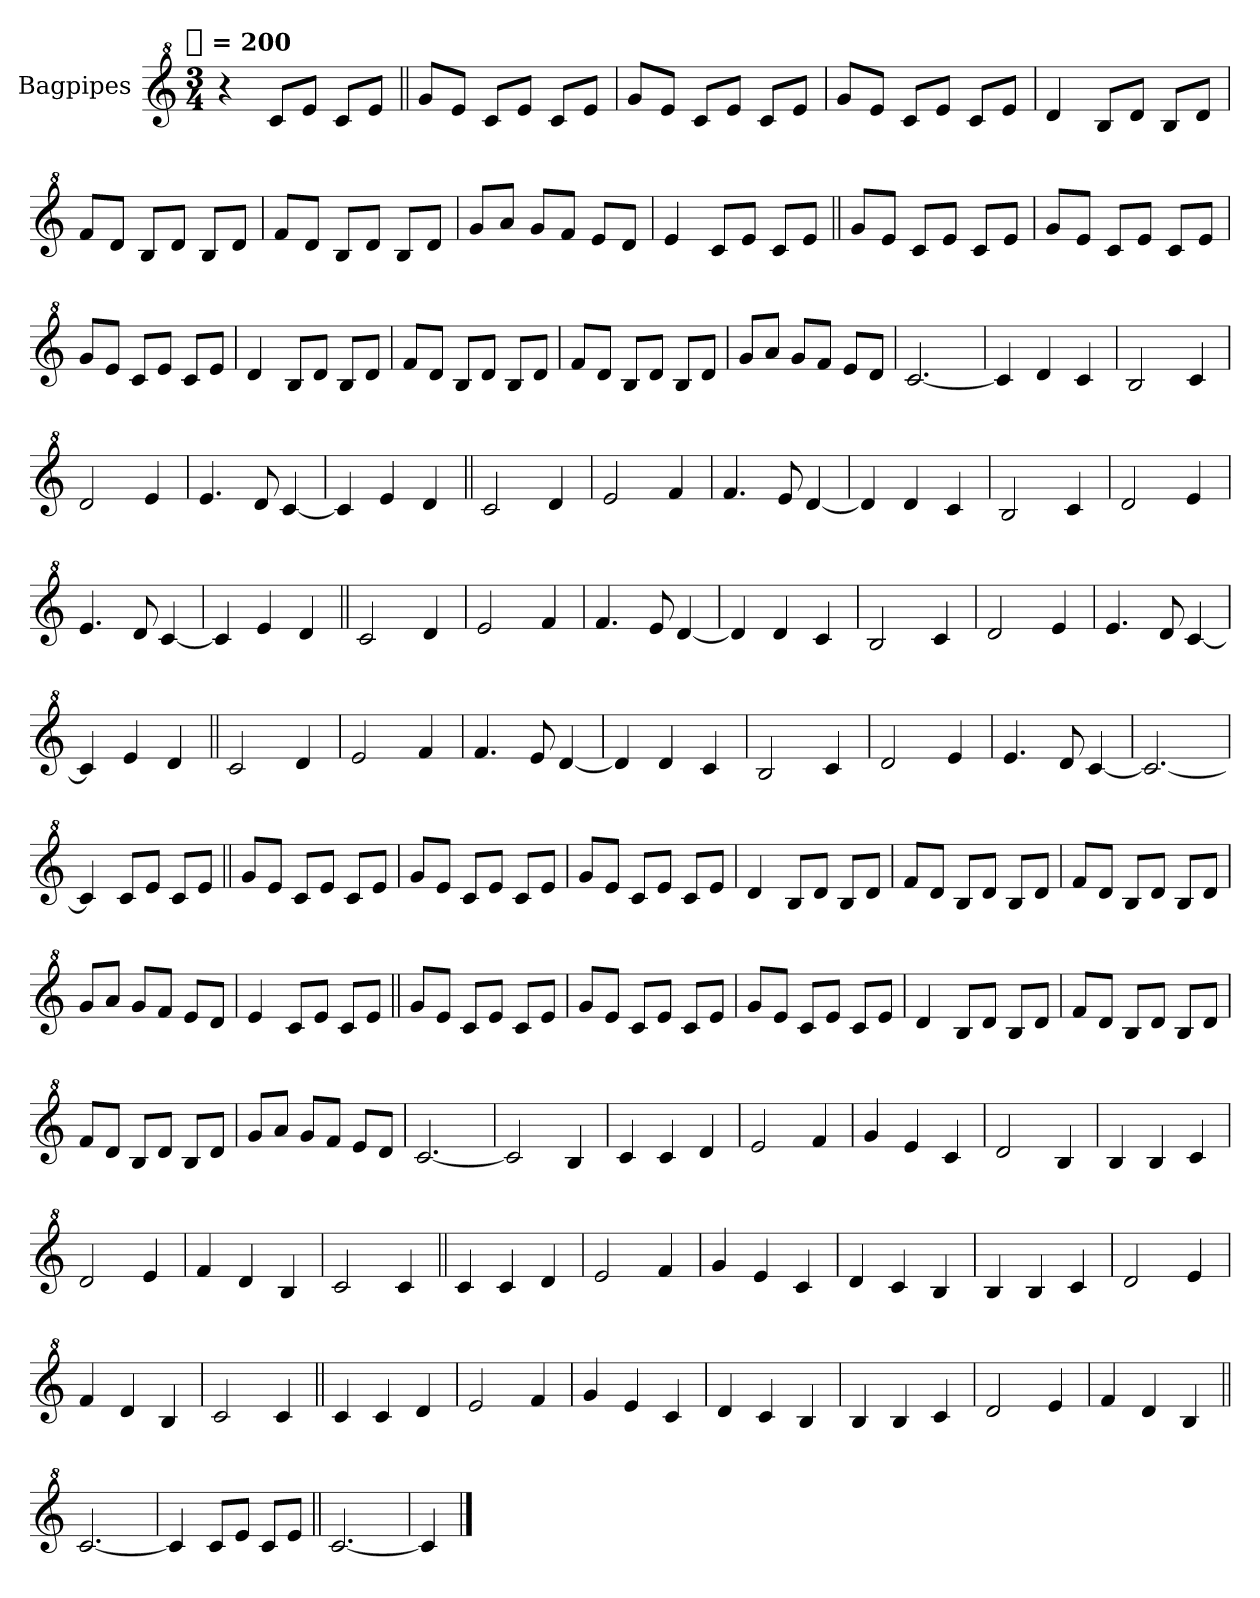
**kern
*part1
*staff1
*I"Bagpipes
*I'Bag
*clefG^2
*k[]
!!LO:TX:omd:t=[quarter] = 200
*M3/4
*MM200
=1
4r
8ccL
8eeJ
8ccL
8eeJ
=||
8ggL
8eeJ
8ccL
8eeJ
8ccL
8eeJ
=
8ggL
8eeJ
8ccL
8eeJ
8ccL
8eeJ
=
8ggL
8eeJ
8ccL
8eeJ
8ccL
8eeJ
=
4dd
8bL
8ddJ
8bL
8ddJ
=
8ffL
8ddJ
8bL
8ddJ
8bL
8ddJ
=
8ffL
8ddJ
8bL
8ddJ
8bL
8ddJ
=
8ggL
8aaJ
8ggL
8ffJ
8eeL
8ddJ
=
4ee
8ccL
8eeJ
8ccL
8eeJ
=||
8ggL
8eeJ
8ccL
8eeJ
8ccL
8eeJ
=
8ggL
8eeJ
8ccL
8eeJ
8ccL
8eeJ
=
8ggL
8eeJ
8ccL
8eeJ
8ccL
8eeJ
=
4dd
8bL
8ddJ
8bL
8ddJ
=
8ffL
8ddJ
8bL
8ddJ
8bL
8ddJ
=
8ffL
8ddJ
8bL
8ddJ
8bL
8ddJ
=
8ggL
8aaJ
8ggL
8ffJ
8eeL
8ddJ
=
[2.cc
=
4cc]
4dd
4cc
=
2b
4cc
=
2dd
4ee
=
4.ee
8dd
[4cc
=
4cc]
4ee
4dd
=||
2cc
4dd
=
2ee
4ff
=
4.ff
8ee
[4dd
=
4dd]
4dd
4cc
=
2b
4cc
=
2dd
4ee
=
4.ee
8dd
[4cc
=
4cc]
4ee
4dd
=||
2cc
4dd
=
2ee
4ff
=
4.ff
8ee
[4dd
=
4dd]
4dd
4cc
=
2b
4cc
=
2dd
4ee
=
4.ee
8dd
[4cc
=
4cc]
4ee
4dd
=||
2cc
4dd
=
2ee
4ff
=
4.ff
8ee
[4dd
=
4dd]
4dd
4cc
=
2b
4cc
=
2dd
4ee
=
4.ee
8dd
[4cc
=
2.cc_
=
4cc]
8ccL
8eeJ
8ccL
8eeJ
=||
8ggL
8eeJ
8ccL
8eeJ
8ccL
8eeJ
=
8ggL
8eeJ
8ccL
8eeJ
8ccL
8eeJ
=
8ggL
8eeJ
8ccL
8eeJ
8ccL
8eeJ
=
4dd
8bL
8ddJ
8bL
8ddJ
=
8ffL
8ddJ
8bL
8ddJ
8bL
8ddJ
=
8ffL
8ddJ
8bL
8ddJ
8bL
8ddJ
=
8ggL
8aaJ
8ggL
8ffJ
8eeL
8ddJ
=
4ee
8ccL
8eeJ
8ccL
8eeJ
=||
8ggL
8eeJ
8ccL
8eeJ
8ccL
8eeJ
=
8ggL
8eeJ
8ccL
8eeJ
8ccL
8eeJ
=
8ggL
8eeJ
8ccL
8eeJ
8ccL
8eeJ
=
4dd
8bL
8ddJ
8bL
8ddJ
=
8ffL
8ddJ
8bL
8ddJ
8bL
8ddJ
=
8ffL
8ddJ
8bL
8ddJ
8bL
8ddJ
=
8ggL
8aaJ
8ggL
8ffJ
8eeL
8ddJ
=
[2.cc
=
2cc]
4b
=
4cc
4cc
4dd
=
2ee
4ff
=
4gg
4ee
4cc
=
2dd
4b
=
4b
4b
4cc
=
2dd
4ee
=
4ff
4dd
4b
=
2cc
4cc
=||
4cc
4cc
4dd
=
2ee
4ff
=
4gg
4ee
4cc
=
4dd
4cc
4b
=
4b
4b
4cc
=
2dd
4ee
=
4ff
4dd
4b
=
2cc
4cc
=||
4cc
4cc
4dd
=
2ee
4ff
=
4gg
4ee
4cc
=
4dd
4cc
4b
=
4b
4b
4cc
=
2dd
4ee
=
4ff
4dd
4b
=||
[2.cc
=
4cc]
8ccL
8eeJ
8ccL
8eeJ
=||
[2.cc
=
4cc]
==
*-
